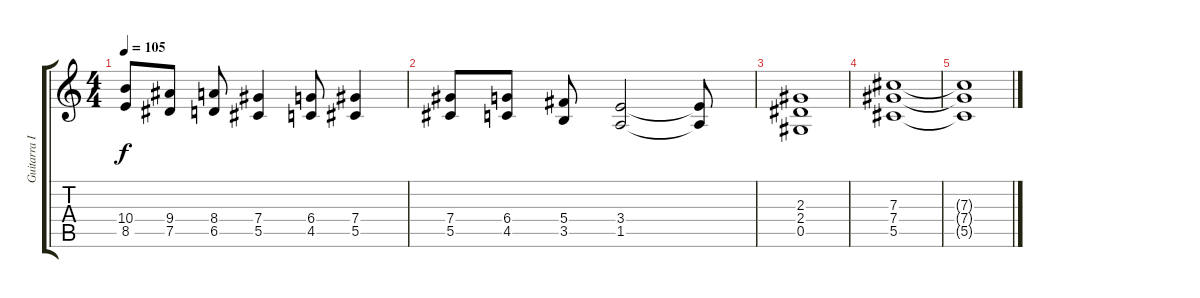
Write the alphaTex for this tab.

\track ("Guitarra II (Base)" "Guitarra I") {instrument distortionguitar}
\staff {score tabs}
\tuning (Eb4 Bb3 Gb3 Db3 Ab2 Eb2) {hide}
\ts (4 4)
\tempo 105
\clef g2
\ks c
(10.4 8.5).8{dy f} (9.4 7.5).8 (8.4 6.5).8 (7.4 5.5).4 (6.4 4.5).8 (7.4 5.5).4 |
(7.4 5.5).8 (6.4 4.5).8 (5.4 3.5).8 (3.4 1.5).2 (3.4{t} 1.5{t}).8 |
(2.3 2.4 0.5).1 |
(7.3 7.4 5.5).1 |
(7.3{t} 7.4{t} 5.5{t}).1
